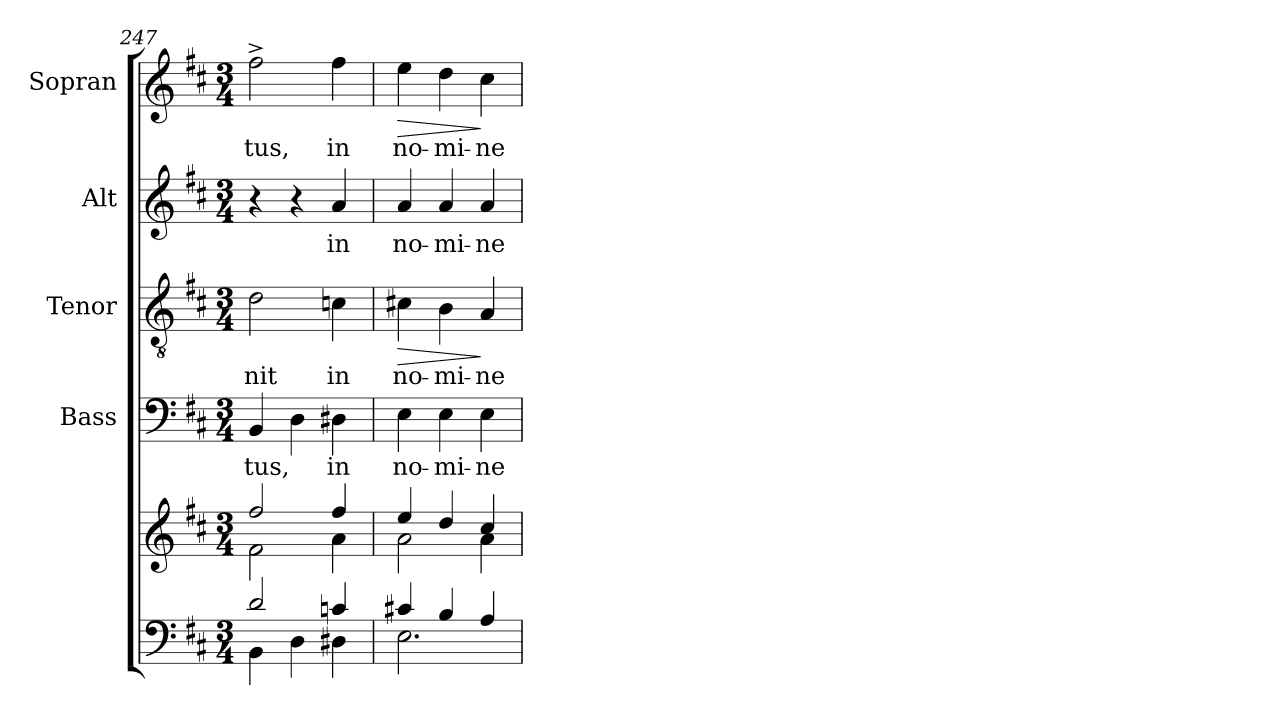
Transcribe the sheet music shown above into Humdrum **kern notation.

**kern	**kern	**kern	**text	**kern	**text	**dynam	**kern	**text	**kern	**text	**dynam
*part5	*part5	*part4	*part4	*part3	*part3	*part3	*part2	*part2	*part1	*part1	*part1
*staff6	*staff5	*staff4	*staff4	*staff3	*staff3	*staff3	*staff2	*staff2	*staff1	*staff1	*staff1
*	*	*I"Bass	*	*I"Tenor	*	*	*I"Alt	*	*I"Sopran	*	*
*	*	*I'B.	*	*I'T.	*	*	*I'A.	*	*I'S.	*	*
*clefF4	*clefG2	*clefF4	*	*clefGv2	*	*	*clefG2	*	*clefG2	*	*
*k[f#c#]	*k[f#c#]	*k[f#c#]	*	*k[f#c#]	*	*	*k[f#c#]	*	*k[f#c#]	*	*
*D:	*D:	*D:	*	*D:	*	*	*D:	*	*D:	*	*
*M3/4	*M3/4	*M3/4	*	*M3/4	*	*	*M3/4	*	*M3/4	*	*
=247	=247	=247	=247	=247	=247	=247	=247	=247	=247	=247	=247
*^	*^	*	*	*	*	*	*	*	*	*	*
!	!	!	!	!	!LO:LY:b	!	!LO:LY:b	!	!	!	!	!LO:LY:b	!
2d/	4BB\	2ff#/	2f#\	4BB/	-tus,	2d\	-nit	.	4r	.	2ff#^>\	-tus,	.
.	4D\	.	.	4D\	.	.	.	.	4r	.	.	.	.
!	!	!	!	!	!LO:LY:b	!	!LO:LY:b	!	!	!LO:LY:b	!	!LO:LY:b	!
4cn/	4D#X\	4ff#/	4a\	4D#X\	in	4cn\	in	.	4a/	in	4ff#\	in	.
=248	=248	=248	=248	=248	=248	=248	=248	=248	=248	=248	=248	=248	=248
!	!	!	!	!	!LO:LY:b	!	!LO:LY:b	!LO:HP:b	!	!LO:LY:b	!	!LO:LY:b	!LO:HP:b
4c#X/	2.E\	4ee/	2a\	4E\	no-	4c#X\	no-	>	4a/	no-	4ee\	no-	>
!	!	!	!	!	!LO:LY:b	!	!LO:LY:b	!	!	!LO:LY:b	!	!LO:LY:b	!
4B/	.	4dd/	.	4E\	-mi-	4B\	-mi-	.	4a/	-mi-	4dd\	-mi-	.
!	!	!	!	!	!LO:LY:b	!	!LO:LY:b	!	!	!LO:LY:b	!	!LO:LY:b	!
4A/	.	4cc#/	4a\	4E\	-ne	4A/	-ne	]	4a/	-ne	4cc#\	-ne	]
*v	*v	*	*	*	*	*	*	*	*	*	*	*	*
*	*v	*v	*	*	*	*	*	*	*	*	*	*
=	=	=	=	=	=	=	=	=	=	=	=
*-	*-	*-	*-	*-	*-	*-	*-	*-	*-	*-	*-
